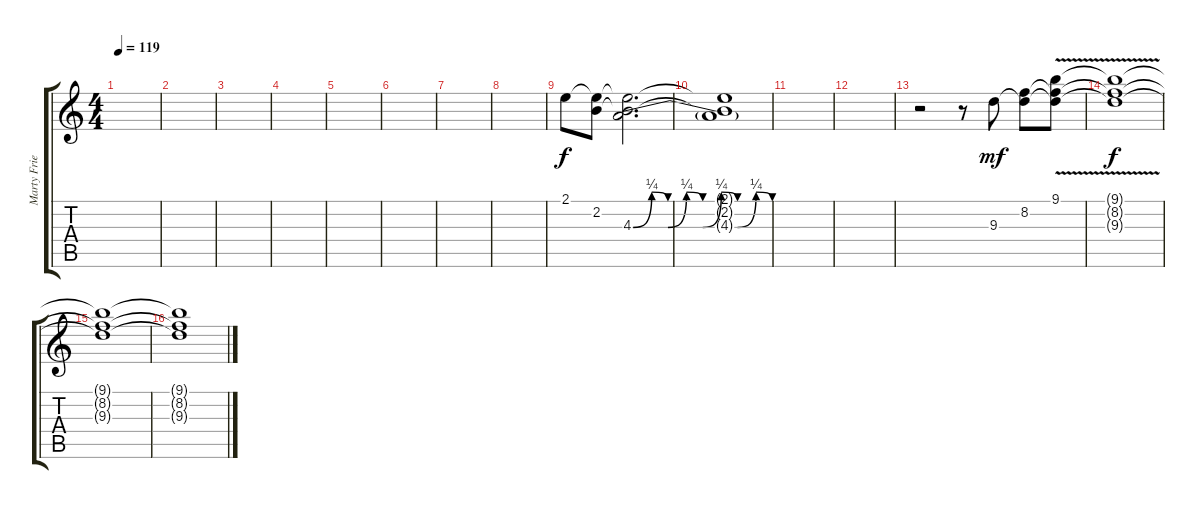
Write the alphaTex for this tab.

\track ("Marty Friedman" "Marty Frie") {instrument electricguitarclean}
\staff {score tabs}
\tuning (D4 A3 F3 C3 G2 D2) {hide}
\ts (4 4)
\tempo 119
\clef g2
\ks c
|
|
|
|
|
|
|
|
2.1.8 (2.1{t} 2.2).8 (2.1{t} 2.2{t} 4.3{be (custom 0 0 8 1 15 0 23 1 30 0 38 1 45 0 53 1 60 0)}).2{d dy f} |
(2.1{t} 2.2{t} 4.3{t}).1 |
|
|
r.2 r.8 9.3.8{dy mf} (8.2 9.3{t}).8 (9.1{v} 8.2{v t} 9.3{v t}).8 |
(9.1{t} 8.2{t} 9.3{t}).1{dy f} |
(9.1{t} 8.2{t} 9.3{t}).1 |
(9.1{t} 8.2{t} 9.3{t}).1
